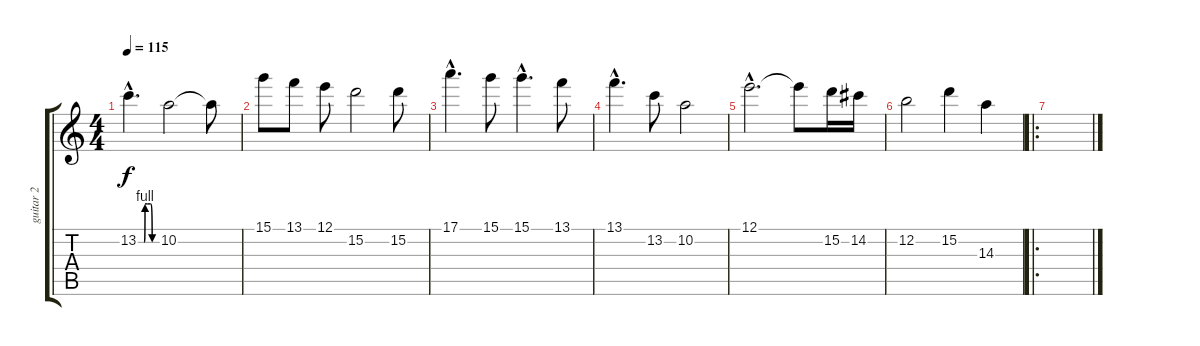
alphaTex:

\track ("guitar 2" "guitar 2") {instrument distortionguitar}
\staff {score tabs}
\tuning (E4 B3 G3 D3 A2 E2) {hide}
\ts (4 4)
\tempo 115
\clef g2
\ks c
13.2{be (custom 0 0 15 0 18 0 20 0 22 4 30 4 40 4 45 0 60 0) hac}.4{d dy f} 10.2.2 10.2{t}.8 |
15.1.8 13.1.8 12.1.8 15.2.2 15.2.8 |
17.1{hac}.4{d} 15.1.8 15.1{hac}.4{d} 13.1.8 |
13.1{hac}.4{d} 13.2.8 10.2.2 |
12.1{hac}.2{d} 12.1{t}.8 15.2.16 14.2.16 |
12.2.2 15.2.4 14.3.4 |
\ro
